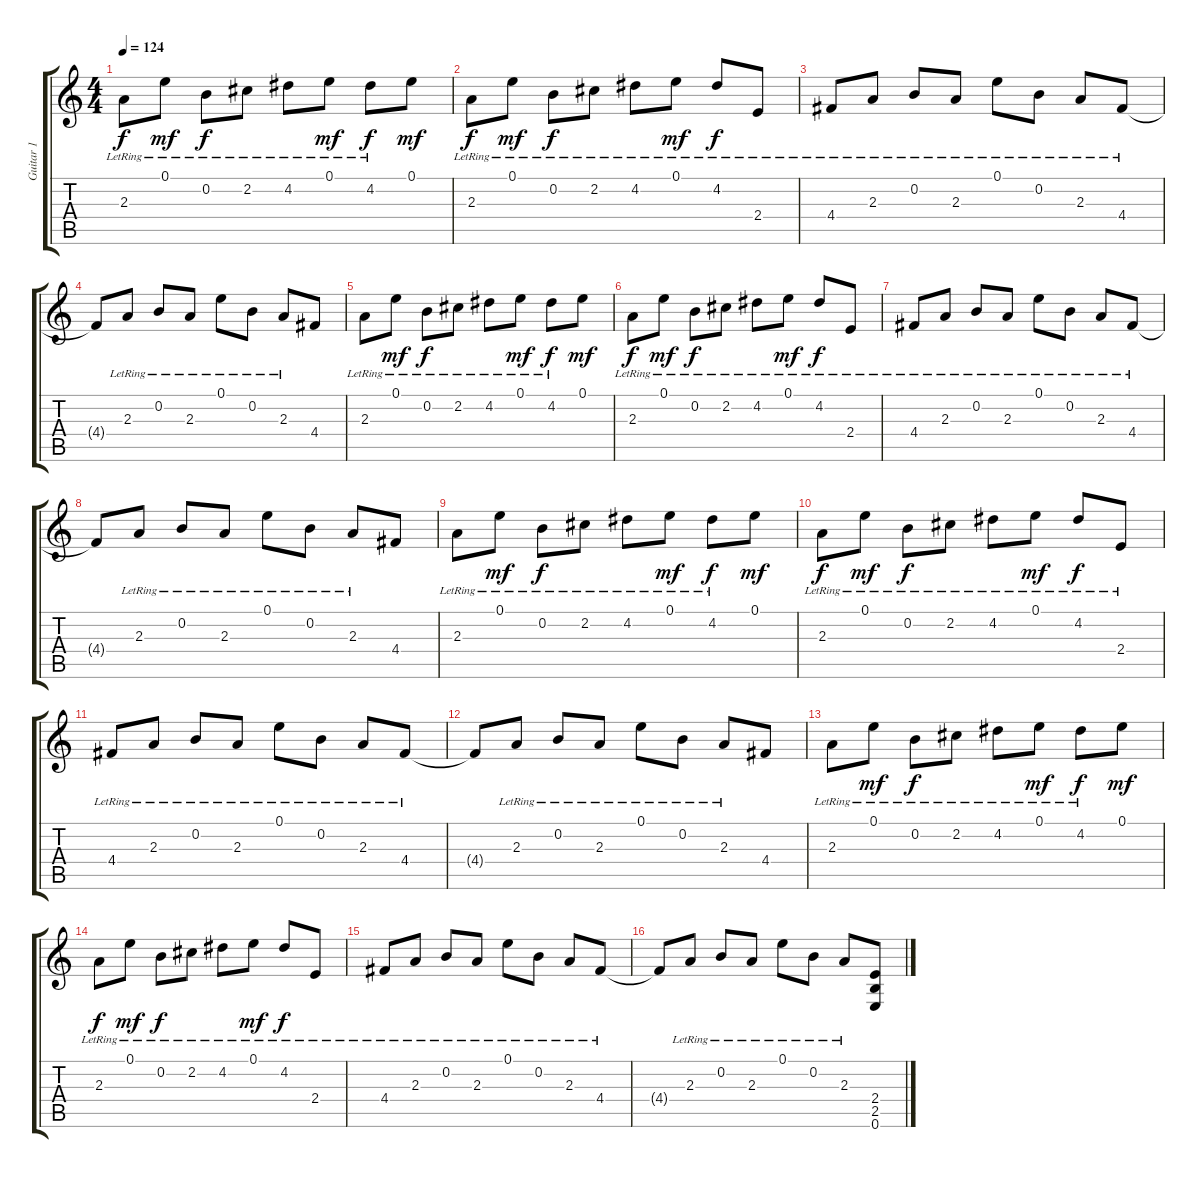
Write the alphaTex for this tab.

\track ("Guitar 1" "Guitar 1") {instrument electricguitarclean}
\staff {score tabs}
\tuning (E4 B3 G3 D3 A2 E2) {hide}
\ts (4 4)
\tempo 124
\clef g2
\ks c
2.3{lr}.8{dy f} 0.1{lr}.8{dy mf} 0.2{lr}.8{dy f} 2.2{lr}.8 4.2{lr}.8 0.1{lr}.8{dy mf} 4.2{lr}.8{dy f} 0.1.8{dy mf} |
2.3{lr}.8{dy f} 0.1{lr}.8{dy mf} 0.2{lr}.8{dy f} 2.2{lr}.8 4.2{lr}.8 0.1{lr}.8{dy mf} 4.2{lr}.8{dy f} 2.4{lr}.8 |
4.4{lr}.8 2.3{lr}.8 0.2{lr}.8 2.3{lr}.8 0.1{lr}.8 0.2{lr}.8 2.3{lr}.8 4.4{lr}.8 |
4.4{t}.8 2.3{lr}.8 0.2{lr}.8 2.3{lr}.8 0.1{lr}.8 0.2{lr}.8 2.3{lr}.8 4.4.8 |
2.3{lr}.8 0.1{lr}.8{dy mf} 0.2{lr}.8{dy f} 2.2{lr}.8 4.2{lr}.8 0.1{lr}.8{dy mf} 4.2{lr}.8{dy f} 0.1.8{dy mf} |
2.3{lr}.8{dy f} 0.1{lr}.8{dy mf} 0.2{lr}.8{dy f} 2.2{lr}.8 4.2{lr}.8 0.1{lr}.8{dy mf} 4.2{lr}.8{dy f} 2.4{lr}.8 |
4.4{lr}.8 2.3{lr}.8 0.2{lr}.8 2.3{lr}.8 0.1{lr}.8 0.2{lr}.8 2.3{lr}.8 4.4{lr}.8 |
4.4{t}.8 2.3{lr}.8 0.2{lr}.8 2.3{lr}.8 0.1{lr}.8 0.2{lr}.8 2.3{lr}.8 4.4.8 |
2.3{lr}.8 0.1{lr}.8{dy mf} 0.2{lr}.8{dy f} 2.2{lr}.8 4.2{lr}.8 0.1{lr}.8{dy mf} 4.2{lr}.8{dy f} 0.1.8{dy mf} |
2.3{lr}.8{dy f} 0.1{lr}.8{dy mf} 0.2{lr}.8{dy f} 2.2{lr}.8 4.2{lr}.8 0.1{lr}.8{dy mf} 4.2{lr}.8{dy f} 2.4{lr}.8 |
4.4{lr}.8 2.3{lr}.8 0.2{lr}.8 2.3{lr}.8 0.1{lr}.8 0.2{lr}.8 2.3{lr}.8 4.4{lr}.8 |
4.4{t}.8 2.3{lr}.8 0.2{lr}.8 2.3{lr}.8 0.1{lr}.8 0.2{lr}.8 2.3{lr}.8 4.4.8 |
2.3{lr}.8 0.1{lr}.8{dy mf} 0.2{lr}.8{dy f} 2.2{lr}.8 4.2{lr}.8 0.1{lr}.8{dy mf} 4.2{lr}.8{dy f} 0.1.8{dy mf} |
2.3{lr}.8{dy f} 0.1{lr}.8{dy mf} 0.2{lr}.8{dy f} 2.2{lr}.8 4.2{lr}.8 0.1{lr}.8{dy mf} 4.2{lr}.8{dy f} 2.4{lr}.8 |
4.4{lr}.8 2.3{lr}.8 0.2{lr}.8 2.3{lr}.8 0.1{lr}.8 0.2{lr}.8 2.3{lr}.8 4.4{lr}.8 |
4.4{t}.8 2.3{lr}.8 0.2{lr}.8 2.3{lr}.8 0.1{lr}.8 0.2{lr}.8 2.3{lr}.8 (2.4 2.5 0.6).8{instrument overdrivenguitar}
